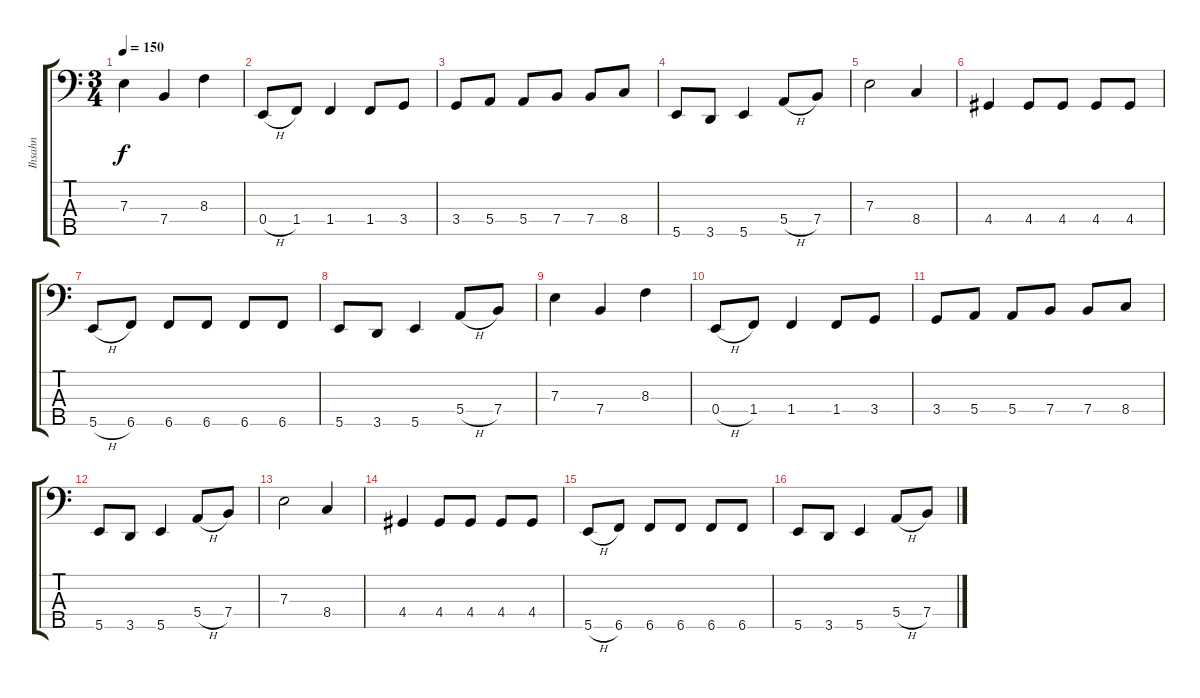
\track ("Ihsahn" "Ihsahn") {instrument electricbassfinger}
\staff {score tabs}
\tuning (G2 D2 A1 E1 B0) {hide}
\ts (3 4)
\tempo 150
\clef f4
\ks c
7.3.4{dy f} 7.4.4 8.3.4 |
0.4{h}.8 1.4.8 1.4.4 1.4.8 3.4.8 |
3.4.8 5.4.8 5.4.8 7.4.8 7.4.8 8.4.8 |
5.5.8 3.5.8 5.5.4 5.4{h}.8 7.4.8 |
7.3.2 8.4.4 |
4.4.4 4.4.8 4.4.8 4.4.8 4.4.8 |
5.5{h}.8 6.5.8 6.5.8 6.5.8 6.5.8 6.5.8 |
5.5.8 3.5.8 5.5.4 5.4{h}.8 7.4.8 |
7.3.4 7.4.4 8.3.4 |
0.4{h}.8 1.4.8 1.4.4 1.4.8 3.4.8 |
3.4.8 5.4.8 5.4.8 7.4.8 7.4.8 8.4.8 |
5.5.8 3.5.8 5.5.4 5.4{h}.8 7.4.8 |
7.3.2 8.4.4 |
4.4.4 4.4.8 4.4.8 4.4.8 4.4.8 |
5.5{h}.8 6.5.8 6.5.8 6.5.8 6.5.8 6.5.8 |
5.5.8 3.5.8 5.5.4 5.4{h}.8 7.4.8
